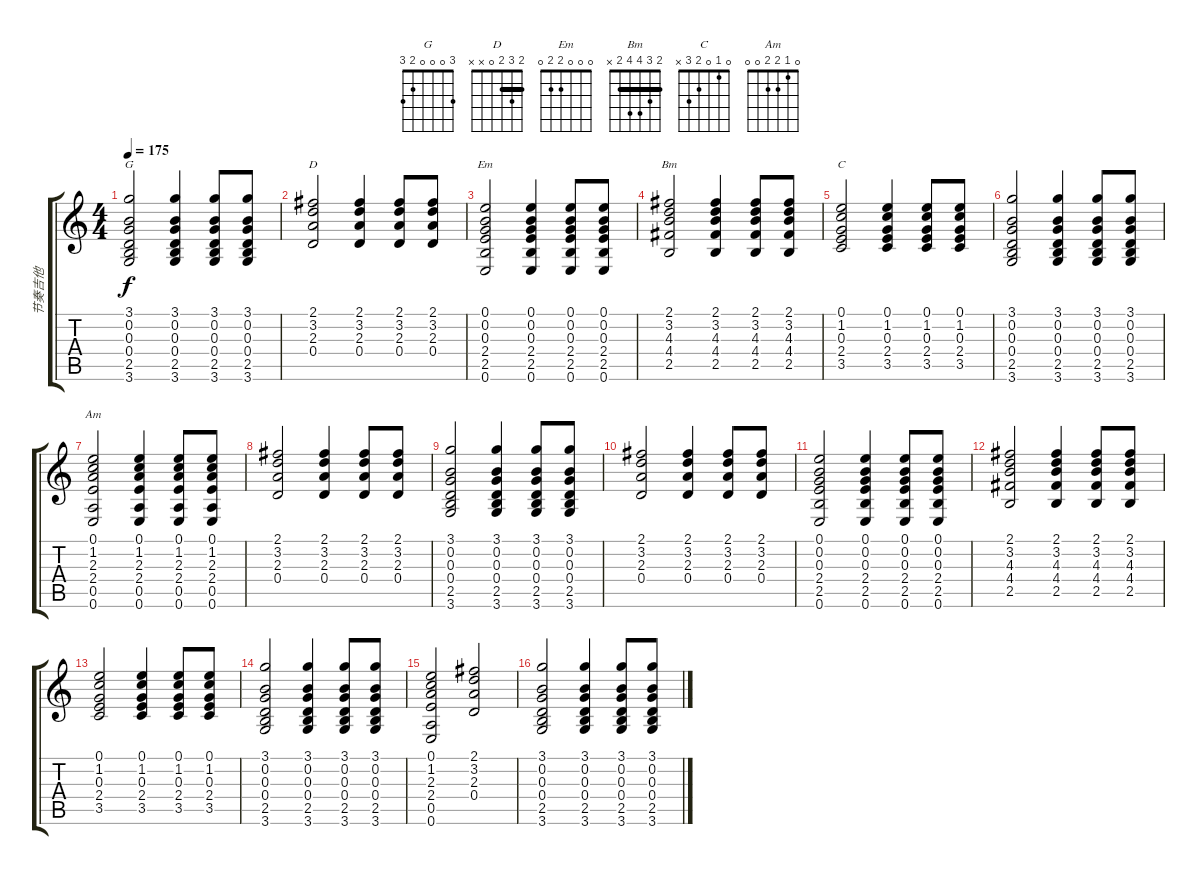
\track ("节奏吉他" "节奏吉他") {instrument acousticguitarsteel}
\staff {score tabs}
\tuning (E4 B3 G3 D3 A2 E2) {hide}
\chord ("G" 3 0 0 0 2 3)
\chord ("D" 2 3 2 0 x x) {barre 2}
\chord ("Em" 0 0 0 2 2 0)
\chord ("Bm" 2 3 4 4 2 x) {barre 2}
\chord ("C" 0 1 0 2 3 x)
\chord ("Am" 0 1 2 2 0 0)
\ts (4 4)
\tempo 175
\clef g2
\ks c
(3.1 0.2 0.3 0.4 2.5 3.6).2{ch "G" dy f} (3.1 0.2 0.3 0.4 2.5 3.6).4 (3.1 0.2 0.3 0.4 2.5 3.6).8 (3.1 0.2 0.3 0.4 2.5 3.6).8 |
(2.1 3.2 2.3 0.4).2{ch "D"} (2.1 3.2 2.3 0.4).4 (2.1 3.2 2.3 0.4).8 (2.1 3.2 2.3 0.4).8 |
(0.1 0.2 0.3 2.4 2.5 0.6).2{ch "Em"} (0.1 0.2 0.3 2.4 2.5 0.6).4 (0.1 0.2 0.3 2.4 2.5 0.6).8 (0.1 0.2 0.3 2.4 2.5 0.6).8 |
(2.1 3.2 4.3 4.4 2.5).2{ch "Bm"} (2.1 3.2 4.3 4.4 2.5).4 (2.1 3.2 4.3 4.4 2.5).8 (2.1 3.2 4.3 4.4 2.5).8 |
(0.1 1.2 0.3 2.4 3.5).2{ch "C"} (0.1 1.2 0.3 2.4 3.5).4 (0.1 1.2 0.3 2.4 3.5).8 (0.1 1.2 0.3 2.4 3.5).8 |
(3.1 0.2 0.3 0.4 2.5 3.6).2 (3.1 0.2 0.3 0.4 2.5 3.6).4 (3.1 0.2 0.3 0.4 2.5 3.6).8 (3.1 0.2 0.3 0.4 2.5 3.6).8 |
(0.1 1.2 2.3 2.4 0.5 0.6).2{ch "Am"} (0.1 1.2 2.3 2.4 0.5 0.6).4 (0.1 1.2 2.3 2.4 0.5 0.6).8 (0.1 1.2 2.3 2.4 0.5 0.6).8 |
(2.1 3.2 2.3 0.4).2 (2.1 3.2 2.3 0.4).4 (2.1 3.2 2.3 0.4).8 (2.1 3.2 2.3 0.4).8 |
(3.1 0.2 0.3 0.4 2.5 3.6).2 (3.1 0.2 0.3 0.4 2.5 3.6).4 (3.1 0.2 0.3 0.4 2.5 3.6).8 (3.1 0.2 0.3 0.4 2.5 3.6).8 |
(2.1 3.2 2.3 0.4).2 (2.1 3.2 2.3 0.4).4 (2.1 3.2 2.3 0.4).8 (2.1 3.2 2.3 0.4).8 |
(0.1 0.2 0.3 2.4 2.5 0.6).2 (0.1 0.2 0.3 2.4 2.5 0.6).4 (0.1 0.2 0.3 2.4 2.5 0.6).8 (0.1 0.2 0.3 2.4 2.5 0.6).8 |
(2.1 3.2 4.3 4.4 2.5).2 (2.1 3.2 4.3 4.4 2.5).4 (2.1 3.2 4.3 4.4 2.5).8 (2.1 3.2 4.3 4.4 2.5).8 |
(0.1 1.2 0.3 2.4 3.5).2 (0.1 1.2 0.3 2.4 3.5).4 (0.1 1.2 0.3 2.4 3.5).8 (0.1 1.2 0.3 2.4 3.5).8 |
(3.1 0.2 0.3 0.4 2.5 3.6).2 (3.1 0.2 0.3 0.4 2.5 3.6).4 (3.1 0.2 0.3 0.4 2.5 3.6).8 (3.1 0.2 0.3 0.4 2.5 3.6).8 |
(0.1 1.2 2.3 2.4 0.5 0.6).2 (2.1 3.2 2.3 0.4).2 |
(3.1 0.2 0.3 0.4 2.5 3.6).2 (3.1 0.2 0.3 0.4 2.5 3.6).4 (3.1 0.2 0.3 0.4 2.5 3.6).8 (3.1 0.2 0.3 0.4 2.5 3.6).8
